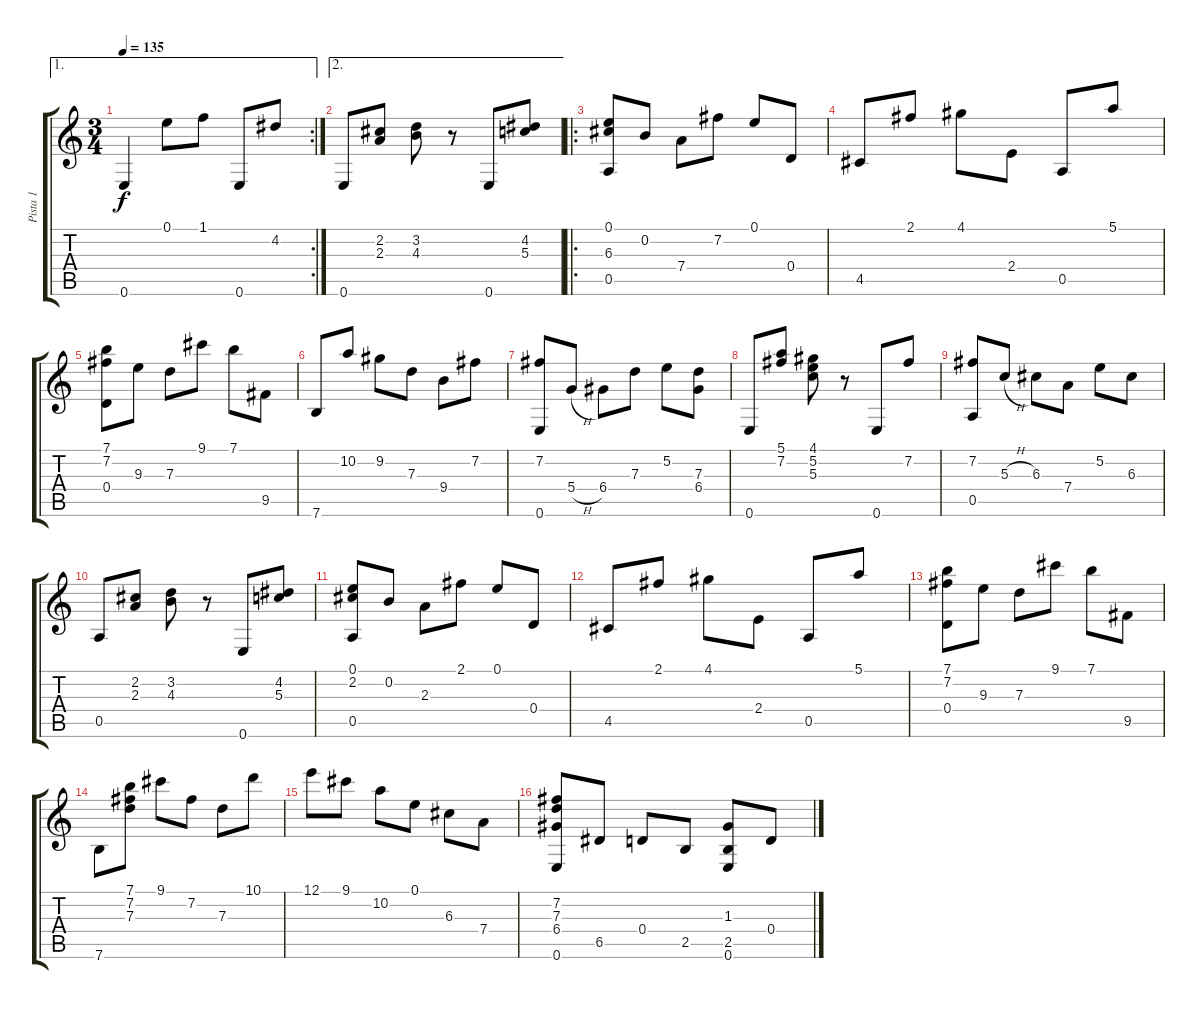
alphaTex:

\track ("Pista 1" "Pista 1") {instrument acousticguitarnylon}
\staff {score tabs}
\tuning (E4 B3 G3 D3 A2 E2) {hide}
\ae 1
\rc 2
\ts (3 4)
\tempo 135
\clef g2
\ks c
0.6.4{dy f} 0.1.8 1.1.8 0.6.8 4.2.8 |
\ae 2
0.6.8 (2.2 2.3).8 (3.2 4.3).8 r.8 0.6.8 (4.2 5.3).8 |
\ro
(0.1 6.3 0.5).8 0.2.8 7.4.8 7.2.8 0.1.8 0.4.8 |
4.5.8 2.1.8 4.1.8 2.4.8 0.5.8 5.1.8 |
(7.1 7.2 0.4).8 9.3.8 7.3.8 9.1.8 7.1.8 9.5.8 |
7.6.8 10.2.8 9.2.8 7.3.8 9.4.8 7.2.8 |
(7.2 0.6).8 5.4{h}.8 6.4.8 7.3.8 5.2.8 (7.3 6.4).8 |
0.6.8 (5.1 7.2).8 (4.1 5.2 5.3).8 r.8 0.6.8 7.2.8 |
(7.2 0.5).8 5.3{h}.8 6.3.8 7.4.8 5.2.8 6.3.8 |
0.5.8 (2.2 2.3).8 (3.2 4.3).8 r.8 0.6.8 (4.2 5.3).8 |
(0.1 2.2 0.5).8 0.2.8 2.3.8 2.1.8 0.1.8 0.4.8 |
4.5.8 2.1.8 4.1.8 2.4.8 0.5.8 5.1.8 |
(7.1 7.2 0.4).8 9.3.8 7.3.8 9.1.8 7.1.8 9.5.8 |
7.6.8 (7.1 7.2 7.3).8 9.1.8 7.2.8 7.3.8 10.1.8 |
12.1.8 9.1.8 10.2.8 0.1.8 6.3.8 7.4.8 |
(7.2 7.3 6.4 0.6).8 6.5.8 0.4.8 2.5.8 (1.3 2.5 0.6).8 0.4.8
